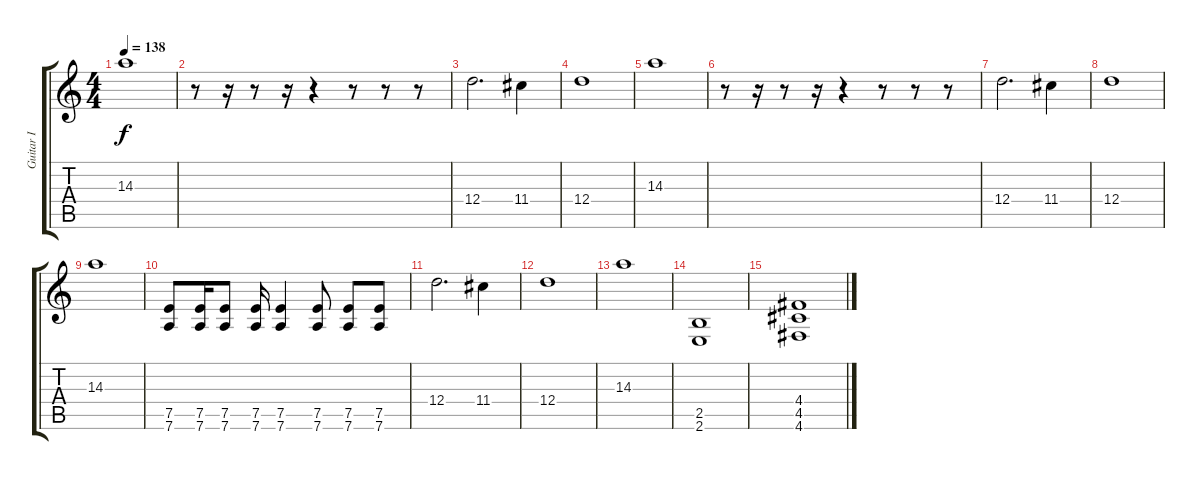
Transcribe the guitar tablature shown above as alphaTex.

\track ("Guitar I" "Guitar I") {instrument distortionguitar}
\staff {score tabs}
\tuning (E4 B3 G3 D3 A2 D2) {hide}
\ts (4 4)
\tempo 138
\clef g2
\ks c
14.3.1{dy f} |
r.8 r.16 r.8 r.16 r.4 r.8 r.8 r.8 |
12.4.2{d} 11.4.4 |
12.4.1 |
14.3.1 |
r.8 r.16 r.8 r.16 r.4 r.8 r.8 r.8 |
12.4.2{d} 11.4.4 |
12.4.1 |
14.3.1 |
(7.5 7.6).8 (7.5 7.6).16 (7.5 7.6).8 (7.5 7.6).16 (7.5 7.6).4 (7.5 7.6).8 (7.5 7.6).8 (7.5 7.6).8 |
12.4.2{d} 11.4.4 |
12.4.1 |
14.3.1 |
(2.5 2.6).1 |
(4.4 4.5 4.6).1
